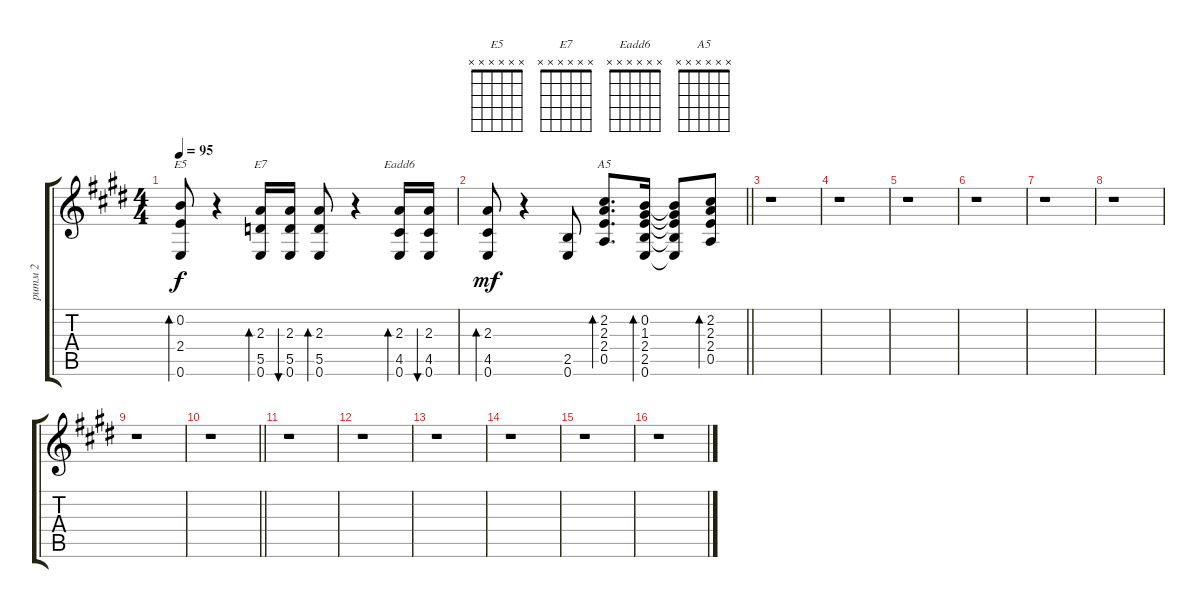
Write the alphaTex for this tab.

\track ("ритм 2" "ритм 2") {instrument overdrivenguitar}
\staff {score tabs}
\tuning (E4 B3 G3 D3 A2 E2) {hide}
\chord ("E5" x x x x x x)
\chord ("E7" x x x x x x)
\chord ("Eadd6" x x x x x x)
\chord ("A5" x x x x x x)
\ts (4 4)
\tempo 95
\clef g2
\ks e
(0.2 2.4 0.6).8{bd 60 ch "E5" dy f} r.4 (2.3 5.5 0.6).16{bd 60 ch "E7"} (2.3 5.5 0.6).16{bu 60} (2.3 5.5 0.6).8{bd 60} r.4 (2.3 4.5 0.6).16{bd 60 ch "Eadd6"} (2.3 4.5 0.6).16{bu 60} |
\barLineRight lightlight
(2.3 4.5 0.6).8{bd 60 dy mf} r.4 (2.5 0.6).8 (2.2 2.3 2.4 0.5).8{d bd 60 ch "A5"} (0.2 1.3 2.4 2.5 0.6).16{bd 60} (0.2{t} 1.3{t} 2.4{t} 2.5{t} 0.6{t}).8 (2.2 2.3 2.4 0.5).8{bd 60} |
\section ("" "")
r.1 |
r.1 |
r.1 |
r.1 |
r.1 |
r.1 |
r.1 |
\barLineRight lightlight
r.1 |
\section ("" "")
r.1 |
r.1 |
r.1 |
r.1 |
r.1 |
r.1
